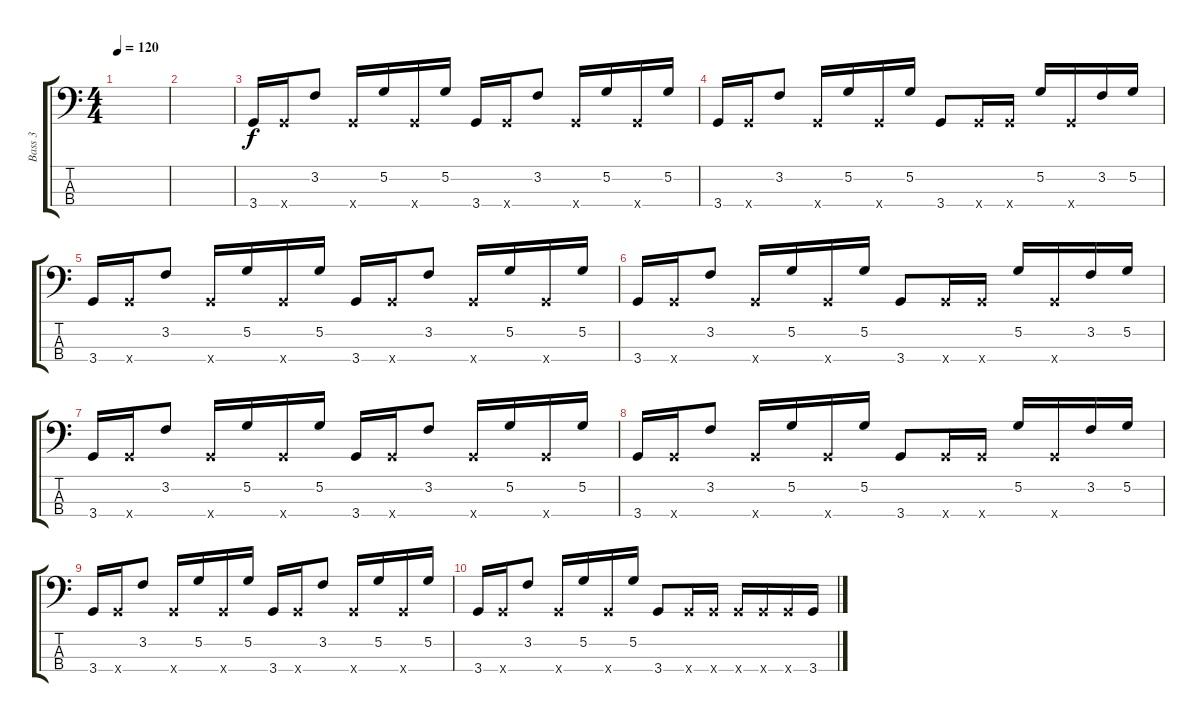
\track ("Bass 3" "Bass 3") {instrument slapbass1}
\staff {score tabs}
\tuning (G2 D2 A1 E1) {hide}
\ts (4 4)
\tempo 120
\clef f4
\ks c
|
|
3.4.16{instrument slapbass1} 3.4{x}.16 3.2.8 3.4{x}.16 5.2.16 3.4{x}.16 5.2.16 3.4.16 3.4{x}.16 3.2.8 3.4{x}.16 5.2.16 3.4{x}.16 5.2.16 |
3.4.16 3.4{x}.16 3.2.8 3.4{x}.16 5.2.16 3.4{x}.16 5.2.16 3.4.8 3.4{x}.16 3.4{x}.16 5.2.16 3.4{x}.16 3.2.16 5.2.16 |
3.4.16 3.4{x}.16 3.2.8 3.4{x}.16 5.2.16 3.4{x}.16 5.2.16 3.4.16 3.4{x}.16 3.2.8 3.4{x}.16 5.2.16 3.4{x}.16 5.2.16 |
3.4.16 3.4{x}.16 3.2.8 3.4{x}.16 5.2.16 3.4{x}.16 5.2.16 3.4.8 3.4{x}.16 3.4{x}.16 5.2.16 3.4{x}.16 3.2.16 5.2.16 |
3.4.16 3.4{x}.16 3.2.8 3.4{x}.16 5.2.16 3.4{x}.16 5.2.16 3.4.16 3.4{x}.16 3.2.8 3.4{x}.16 5.2.16 3.4{x}.16 5.2.16 |
3.4.16 3.4{x}.16 3.2.8 3.4{x}.16 5.2.16 3.4{x}.16 5.2.16 3.4.8 3.4{x}.16 3.4{x}.16 5.2.16 3.4{x}.16 3.2.16 5.2.16 |
3.4.16 3.4{x}.16 3.2.8 3.4{x}.16 5.2.16 3.4{x}.16 5.2.16 3.4.16 3.4{x}.16 3.2.8 3.4{x}.16 5.2.16 3.4{x}.16 5.2.16 |
3.4.16 3.4{x}.16 3.2.8 3.4{x}.16 5.2.16 3.4{x}.16 5.2.16 3.4.8 3.4{x}.16 3.4{x}.16 3.4{x}.16 3.4{x}.16 3.4{x}.16 3.4.16
